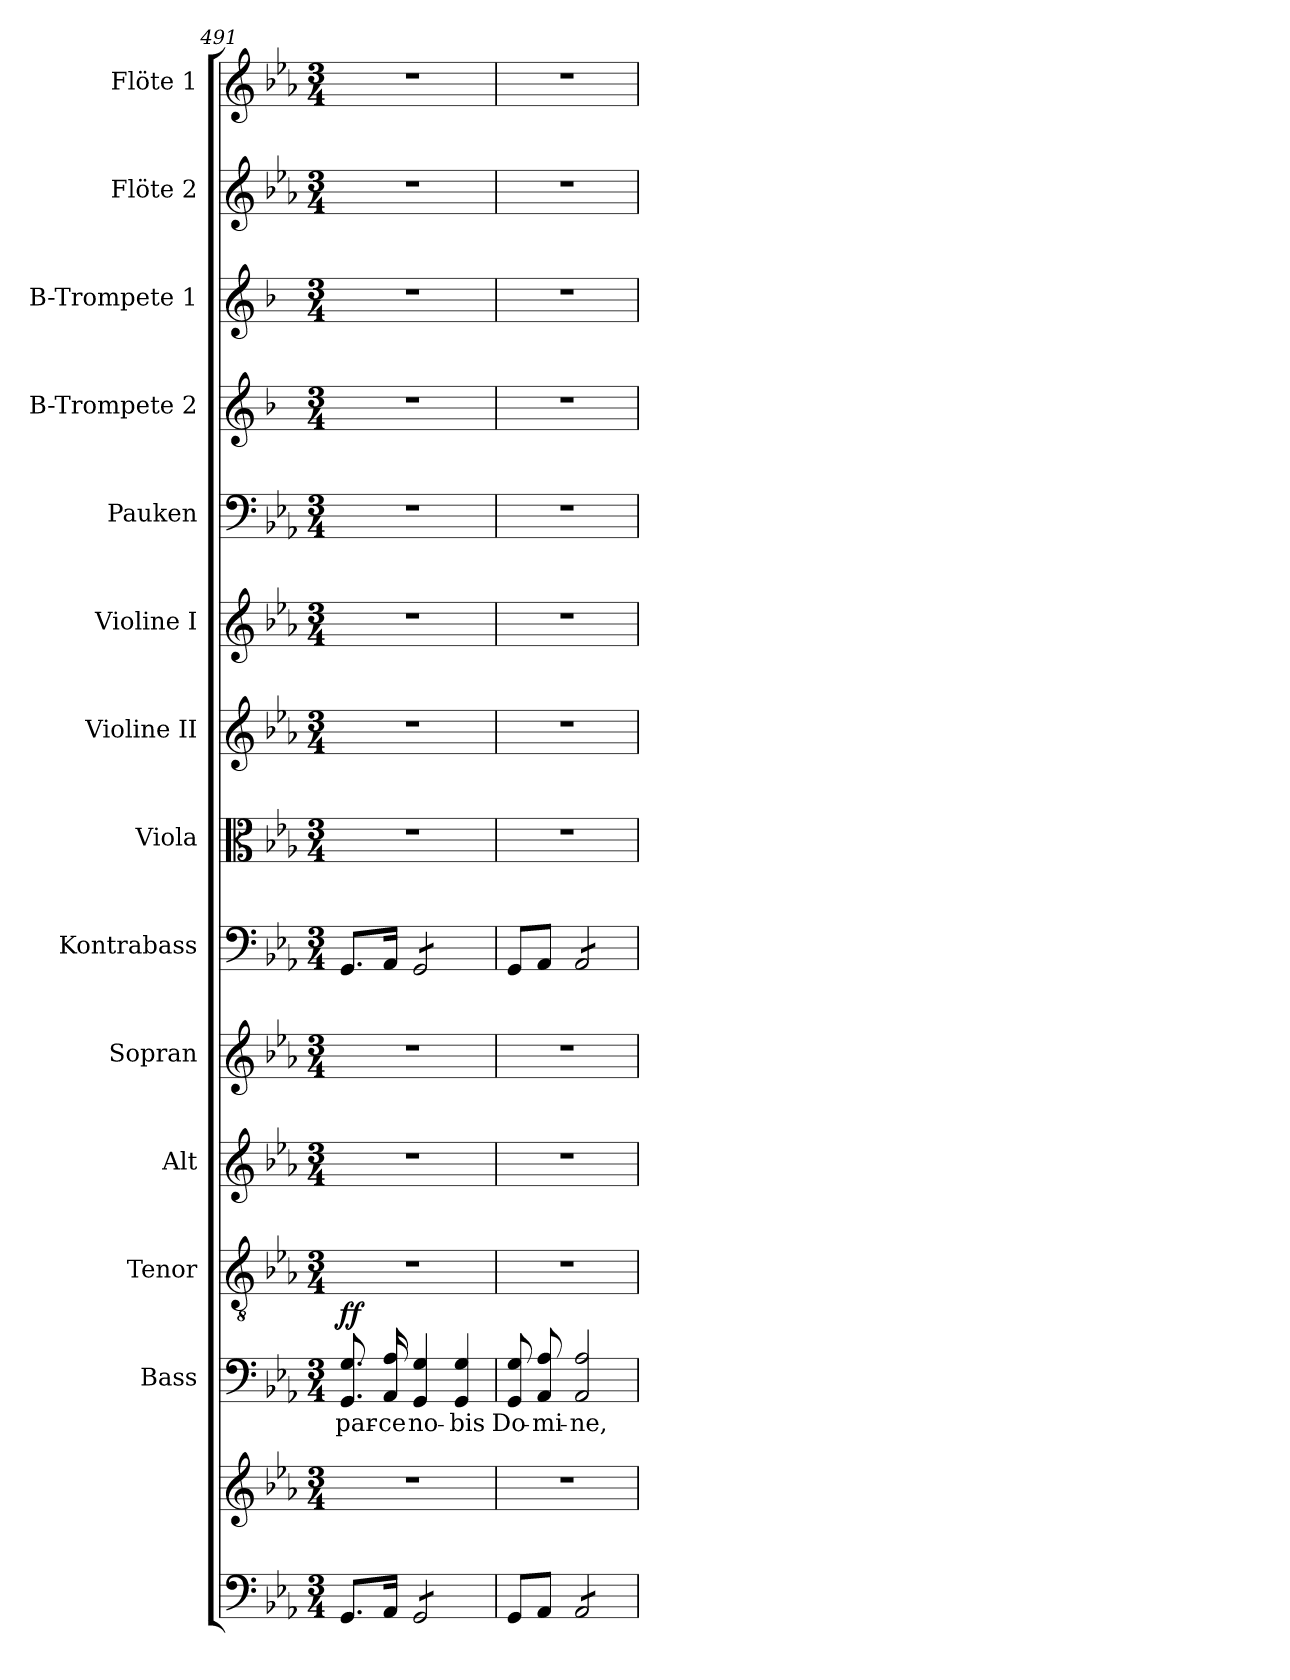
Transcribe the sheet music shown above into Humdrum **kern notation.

**kern	**kern	**kern	**text	**dynam	**kern	**kern	**kern	**kern	**kern	**kern	**kern	**kern	**kern	**kern	**kern	**kern
*part14	*part14	*part13	*part13	*part13	*part12	*part11	*part10	*part9	*part8	*part7	*part6	*part5	*part4	*part3	*part2	*part1
*staff15	*staff14	*staff13	*staff13	*staff13	*staff12	*staff11	*staff10	*staff9	*staff8	*staff7	*staff6	*staff5	*staff4	*staff3	*staff2	*staff1
*	*	*I"Bass	*	*	*I"Tenor	*I"Alt	*I"Sopran	*I"Kontrabass	*I"Viola	*I"Violine II	*I"Violine I	*I"Pauken	*I"B-Trompete 2	*I"B-Trompete 1	*I"Flöte 2	*I"Flöte 1
*	*	*I'B.	*	*	*I'T.	*I'A.	*I'S.	*I'Kb.	*I'Vla.	*I'Vl. II	*I'Vl. I	*I'Pk.	*I'B Trp. 2	*I'B Trp. 1	*I'Fl. 2	*I'Fl. 1
*clefF4	*clefG2	*clefF4	*	*	*clefGv2	*clefG2	*clefG2	*clefF4	*clefC3	*clefG2	*clefG2	*clefF4	*clefG2	*clefG2	*clefG2	*clefG2
*	*	*	*	*	*	*	*	*ITrd7c12	*	*	*	*	*ITrd1c2	*ITrd1c2	*	*
*k[b-e-a-]	*k[b-e-a-]	*k[b-e-a-]	*	*	*k[b-e-a-]	*k[b-e-a-]	*k[b-e-a-]	*k[b-e-a-]	*k[b-e-a-]	*k[b-e-a-]	*k[b-e-a-]	*k[b-e-a-]	*k[b-e-a-]	*k[b-e-a-]	*k[b-e-a-]	*k[b-e-a-]
*E-:	*E-:	*E-:	*	*	*E-:	*E-:	*E-:	*E-:	*E-:	*E-:	*E-:	*E-:	*E-:	*E-:	*E-:	*E-:
*M3/4	*M3/4	*M3/4	*	*	*M3/4	*M3/4	*M3/4	*M3/4	*M3/4	*M3/4	*M3/4	*M3/4	*M3/4	*M3/4	*M3/4	*M3/4
=491	=491	=491	=491	=491	=491	=491	=491	=491	=491	=491	=491	=491	=491	=491	=491	=491
!	!	!	!LO:LY:b	!LO:DY:a	!	!	!	!	!	!	!	!	!	!	!	!
8.GG/L	2.r	8.GG/ 8.G/	par-	ff	2.r	2.r	2.r	8.GGG/L	2.r	2.r	2.r	2.r	2.r	2.r	2.r	2.r
!	!	!	!LO:LY:b	!	!	!	!	!	!	!	!	!	!	!	!	!
16AA-/Jk	.	16AA-/ 16A-/	-ce	.	.	.	.	16AAA-/Jk	.	.	.	.	.	.	.	.
!	!	!	!LO:LY:b	!	!	!	!	!	!	!	!	!	!	!	!	!
*tremolo	*	*	*	*	*	*	*	*	*	*	*	*	*	*	*	*
*	*	*	*	*	*	*	*	*tremolo	*	*	*	*	*	*	*	*
8GG/L	.	4GG/ 4G/	no-	.	.	.	.	8GGG/L	.	.	.	.	.	.	.	.
8GG/	.	.	.	.	.	.	.	8GGG/	.	.	.	.	.	.	.	.
!	!	!	!LO:LY:b	!	!	!	!	!	!	!	!	!	!	!	!	!
8GG/	.	4GG/ 4G/	-bis	.	.	.	.	8GGG/	.	.	.	.	.	.	.	.
8GG/J	.	.	.	.	.	.	.	8GGG/J	.	.	.	.	.	.	.	.
*	*	*	*	*	*	*	*	*Xtremolo	*	*	*	*	*	*	*	*
*Xtremolo	*	*	*	*	*	*	*	*	*	*	*	*	*	*	*	*
=492	=492	=492	=492	=492	=492	=492	=492	=492	=492	=492	=492	=492	=492	=492	=492	=492
!	!	!	!LO:LY:b	!	!	!	!	!	!	!	!	!	!	!	!	!
8GG/L	2.r	8GG/ 8G/	Do-	.	2.r	2.r	2.r	8GGG/L	2.r	2.r	2.r	2.r	2.r	2.r	2.r	2.r
!	!	!	!LO:LY:b	!	!	!	!	!	!	!	!	!	!	!	!	!
8AA-/J	.	8AA-/ 8A-/	-mi-	.	.	.	.	8AAA-/J	.	.	.	.	.	.	.	.
!	!	!	!LO:LY:b	!	!	!	!	!	!	!	!	!	!	!	!	!
*tremolo	*	*	*	*	*	*	*	*	*	*	*	*	*	*	*	*
*	*	*	*	*	*	*	*	*tremolo	*	*	*	*	*	*	*	*
8AA-/L	.	2AA-/ 2A-/	-ne,	.	.	.	.	8AAA-/L	.	.	.	.	.	.	.	.
8AA-/	.	.	.	.	.	.	.	8AAA-/	.	.	.	.	.	.	.	.
8AA-/	.	.	.	.	.	.	.	8AAA-/	.	.	.	.	.	.	.	.
8AA-/J	.	.	.	.	.	.	.	8AAA-/J	.	.	.	.	.	.	.	.
*	*	*	*	*	*	*	*	*Xtremolo	*	*	*	*	*	*	*	*
*Xtremolo	*	*	*	*	*	*	*	*	*	*	*	*	*	*	*	*
=	=	=	=	=	=	=	=	=	=	=	=	=	=	=	=	=
*-	*-	*-	*-	*-	*-	*-	*-	*-	*-	*-	*-	*-	*-	*-	*-	*-
